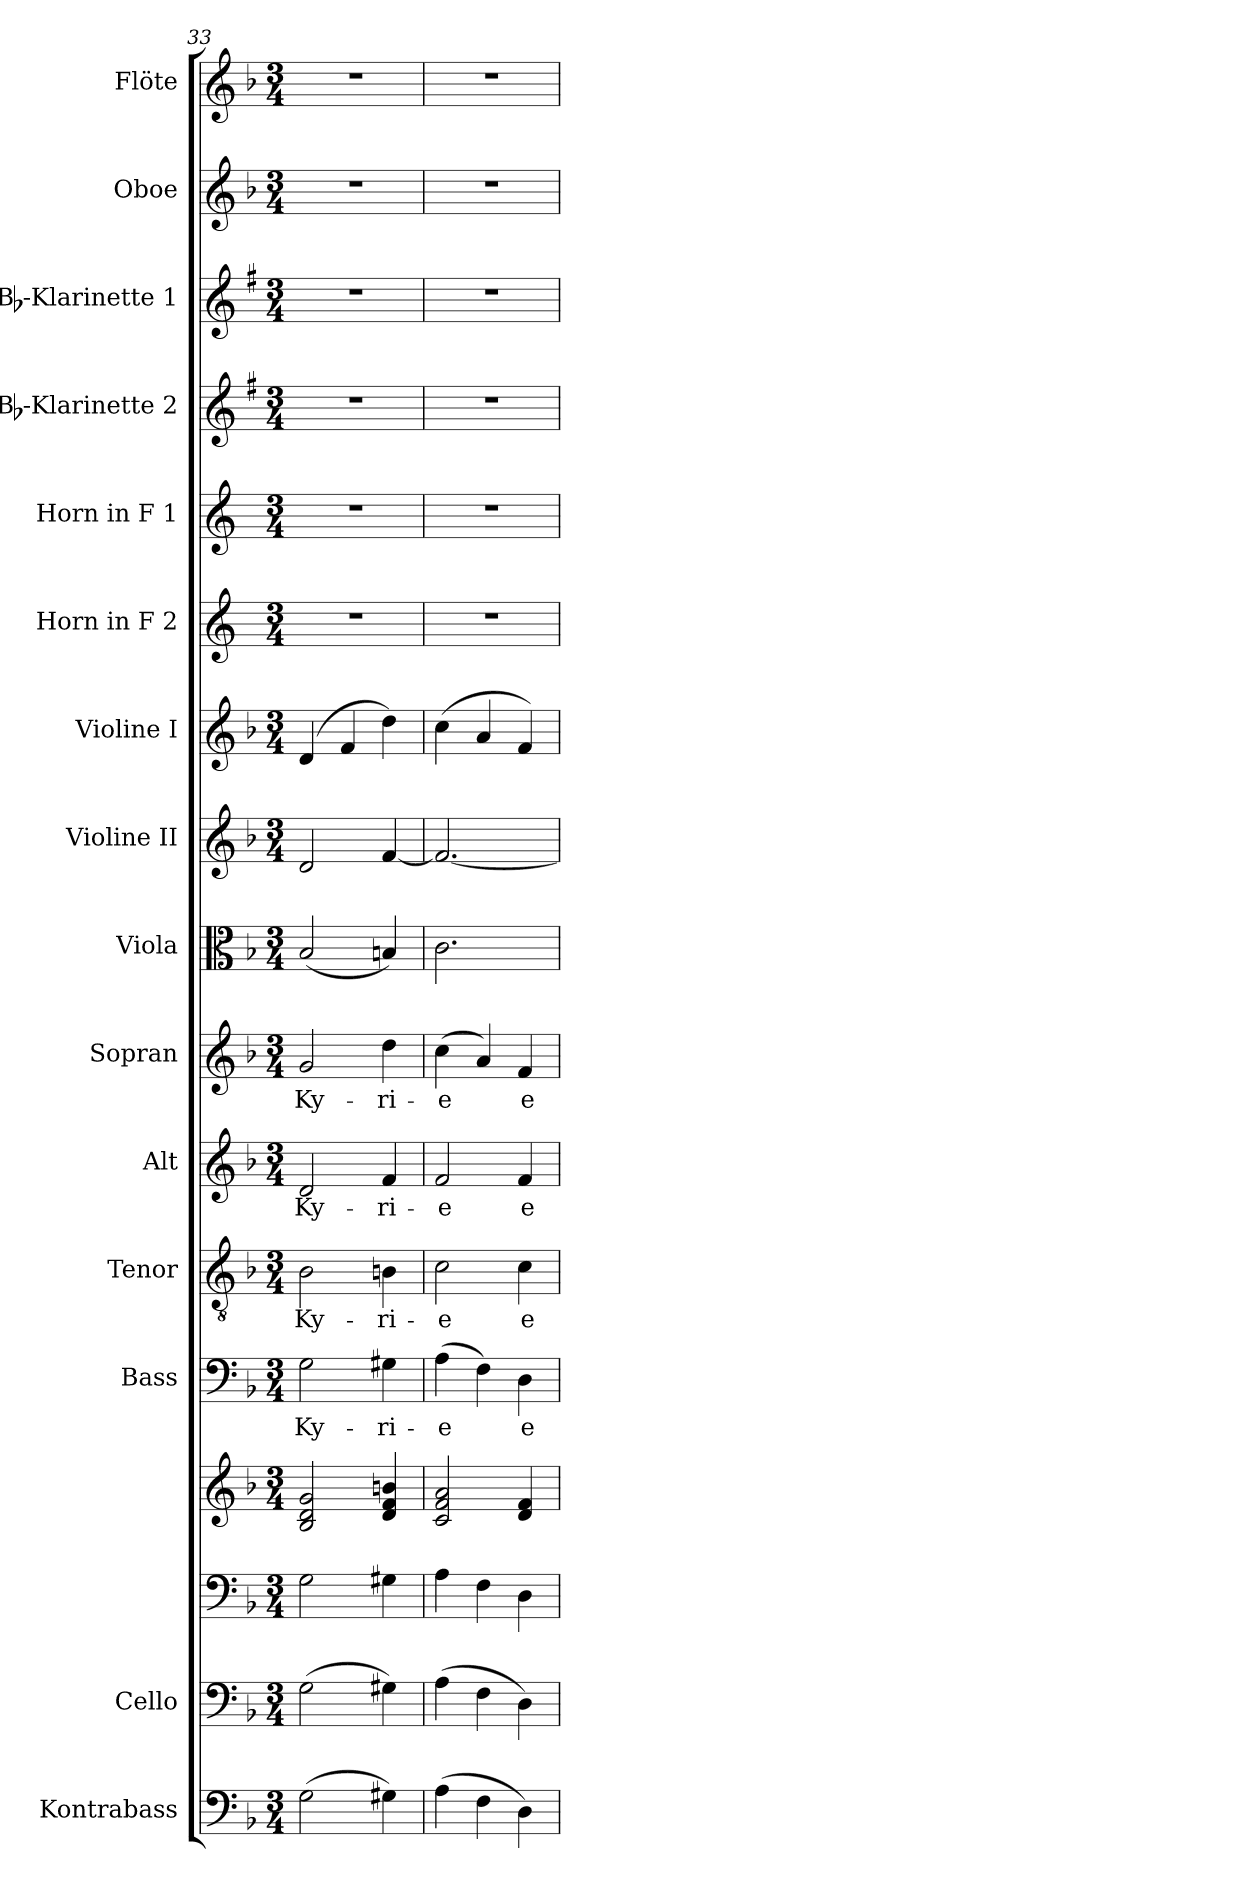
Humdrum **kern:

**kern	**kern	**kern	**kern	**kern	**text	**kern	**text	**kern	**text	**kern	**text	**kern	**kern	**kern	**kern	**kern	**kern	**kern	**kern	**kern
*part16	*part15	*part14	*part14	*part13	*part13	*part12	*part12	*part11	*part11	*part10	*part10	*part9	*part8	*part7	*part6	*part5	*part4	*part3	*part2	*part1
*staff17	*staff16	*staff15	*staff14	*staff13	*staff13	*staff12	*staff12	*staff11	*staff11	*staff10	*staff10	*staff9	*staff8	*staff7	*staff6	*staff5	*staff4	*staff3	*staff2	*staff1
*I"Kontrabass	*I"Cello	*	*	*I"Bass	*	*I"Tenor	*	*I"Alt	*	*I"Sopran	*	*I"Viola	*I"Violine II	*I"Violine I	*I"Horn in F 2	*I"Horn in F 1	*I"Bb-Klarinette 2	*I"Bb-Klarinette 1	*I"Oboe	*I"Flöte
*I'Kb.	*	*	*	*I'B.	*	*I'T.	*	*I'A.	*	*I'S.	*	*I'Vla.	*I'Vl. II	*I'Vl. I	*	*	*I'Bb Kl. 2	*I'Bb Kl. 1	*I'Ob.	*I'Fl.
*clefF4	*clefF4	*clefF4	*clefG2	*clefF4	*	*clefGv2	*	*clefG2	*	*clefG2	*	*clefC3	*clefG2	*clefG2	*clefG2	*clefG2	*clefG2	*clefG2	*clefG2	*clefG2
*ITrd7c12	*	*	*	*	*	*	*	*	*	*	*	*	*	*	*ITrd4c7	*ITrd4c7	*ITrd1c2	*ITrd1c2	*	*
*k[b-]	*k[b-]	*k[b-]	*k[b-]	*k[b-]	*	*k[b-]	*	*k[b-]	*	*k[b-]	*	*k[b-]	*k[b-]	*k[b-]	*k[b-]	*k[b-]	*k[b-]	*k[b-]	*k[b-]	*k[b-]
*F:	*F:	*F:	*F:	*F:	*	*F:	*	*F:	*	*F:	*	*F:	*F:	*F:	*F:	*F:	*F:	*F:	*F:	*F:
*M3/4	*M3/4	*M3/4	*M3/4	*M3/4	*	*M3/4	*	*M3/4	*	*M3/4	*	*M3/4	*M3/4	*M3/4	*M3/4	*M3/4	*M3/4	*M3/4	*M3/4	*M3/4
=33	=33	=33	=33	=33	=33	=33	=33	=33	=33	=33	=33	=33	=33	=33	=33	=33	=33	=33	=33	=33
!	!	!	!	!	!LO:LY:b	!	!LO:LY:b	!	!LO:LY:b	!	!LO:LY:b	!	!	!	!	!	!	!	!	!
(>2GG\	(>2G\	2G\	2B-/ 2d/ 2g/	2G\	Ky-	2B-\	Ky-	2d/	Ky-	2g/	Ky-	(<2B-/	2d/	(4d/	2.r	2.r	2.r	2.r	2.r	2.r
.	.	.	.	.	.	.	.	.	.	.	.	.	.	4f/	.	.	.	.	.	.
!	!	!	!	!	!LO:LY:b	!	!LO:LY:b	!	!LO:LY:b	!	!LO:LY:b	!	!	!	!	!	!	!	!	!
4GG#X\)	4G#X\)	4G#X\	4d/ 4f/ 4bn/	4G#X\	-ri-	4Bn\	-ri-	4f/	-ri-	4dd\	-ri-	4Bn/)	[4f/	4dd\)	.	.	.	.	.	.
=34	=34	=34	=34	=34	=34	=34	=34	=34	=34	=34	=34	=34	=34	=34	=34	=34	=34	=34	=34	=34
!	!	!	!	!	!LO:LY:b	!	!LO:LY:b	!	!LO:LY:b	!	!LO:LY:b	!	!	!	!	!	!	!	!	!
(>4AA\	(>4A\	4A\	2c/ 2f/ 2a/	(>4A\	-e	2c\	-e	2f/	-e	(>4cc\	-e	2.c\	2.f/_	(>4cc\	2.r	2.r	2.r	2.r	2.r	2.r
4FF\	4F\	4F\	.	4F\)	.	.	.	.	.	4a/)	.	.	.	4a/	.	.	.	.	.	.
!	!	!	!	!	!LO:LY:b	!	!LO:LY:b	!	!LO:LY:b	!	!LO:LY:b	!	!	!	!	!	!	!	!	!
4DD\)	4D\)	4D\	4d/ 4f/	4D\	e-	4c\	e-	4f/	e-	4f/	e-	.	.	4f/)	.	.	.	.	.	.
=	=	=	=	=	=	=	=	=	=	=	=	=	=	=	=	=	=	=	=	=
*-	*-	*-	*-	*-	*-	*-	*-	*-	*-	*-	*-	*-	*-	*-	*-	*-	*-	*-	*-	*-
